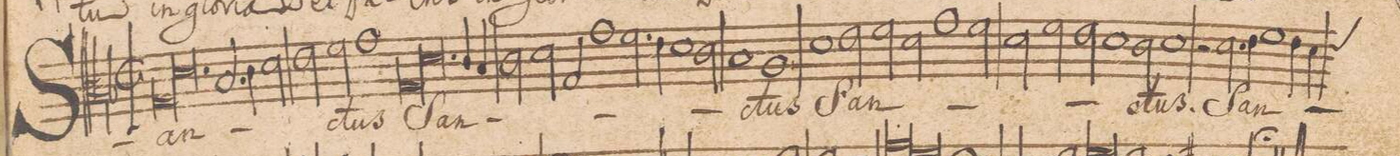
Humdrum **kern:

**kern	**text
*I"ALTVS.	*
*clefC3	*
*k[b-]	*
*met(C|)	*
*M2/1	*
*>A	*
*lig	*
1G	San-
1.d	.
*Xlig	*
=2-	=2-
2.B-/	.
4c\	.
*2\right	*
2d\	.
=3-	=3-
2e\	.
2f\	.
1g	-ctus
=4-	=4-
*lig	*
1G	San-
1.d	.
*Xlig	*
=5-	=5-
4c/	.
4B-/	.
2c\	.
2d\	.
=6-	=6-
2G/	.
1g	.
2.f\	.
=7-	=7-
4e\	.
1d	.
2c\	.
=8-	=8-
1B-	.
1A,	-ctus
=9-	=9-
1d	San-
2e\	.
2f\	.
=10-	=10-
2d\	.
1g	.
2f\	.
=11-	=11-
2d\	.
2f\	.
2e\	.
1d\	.
=12-	=12-
2c\	.
1d	-ctus.
=13-	=13-
2r	.
2.d\	San-
4e\	.
1f\	.
=14-	=14-
4e\	.
*custos:e	*
4d\	.
*-	*-
